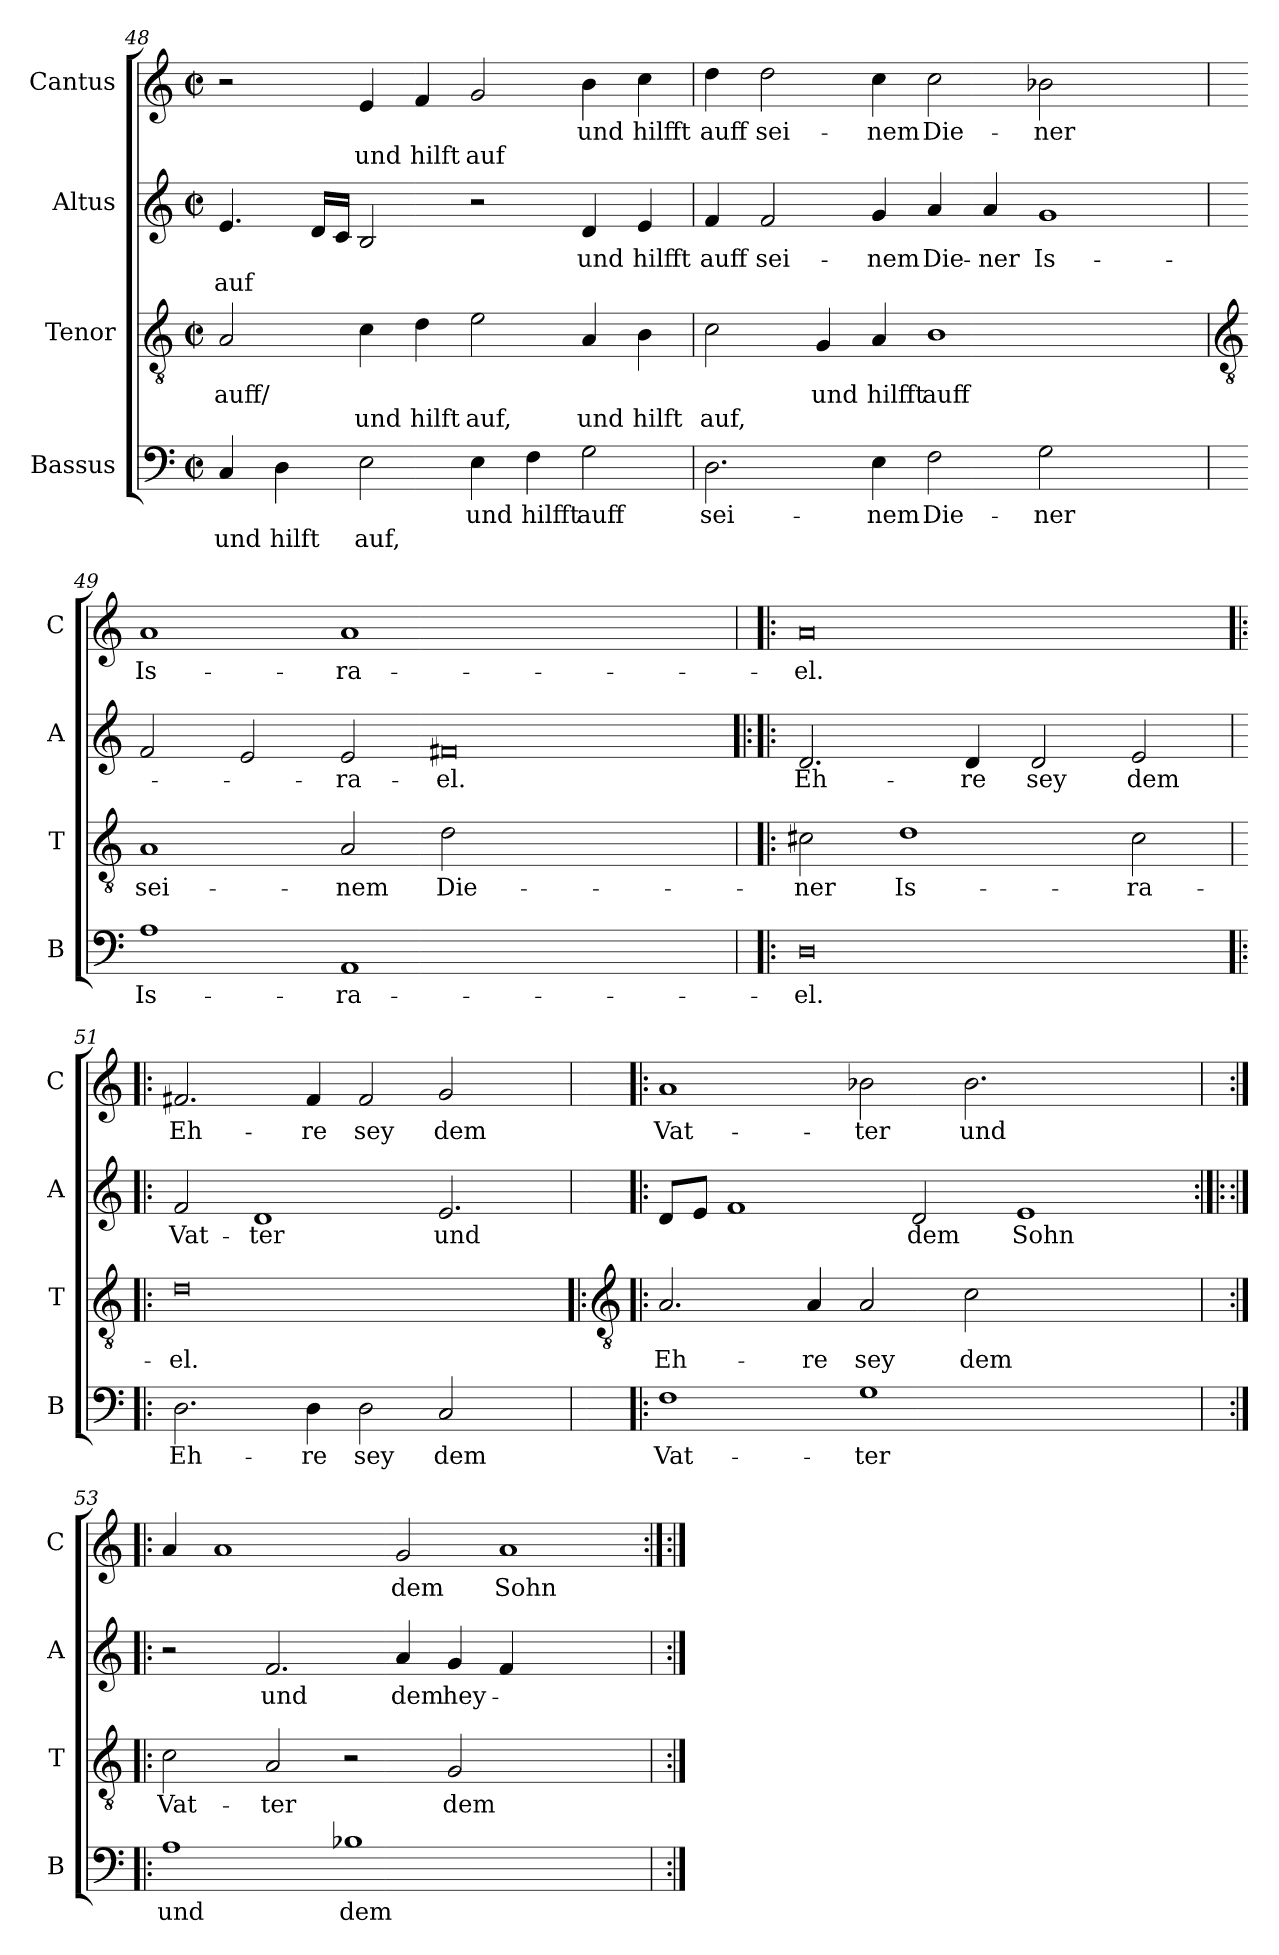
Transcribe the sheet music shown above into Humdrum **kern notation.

**kern	**text	**text	**kern	**text	**text	**kern	**text	**text	**kern	**text	**text
*part4	*part4	*part4	*part3	*part3	*part3	*part2	*part2	*part2	*part1	*part1	*part1
*staff4	*staff4	*staff4	*staff3	*staff3	*staff3	*staff2	*staff2	*staff2	*staff1	*staff1	*staff1
*I"Bassus	*	*	*I"Tenor	*	*	*I"Altus	*	*	*I"Cantus	*	*
*I'B	*	*	*I'T	*	*	*I'A	*	*	*I'C	*	*
*clefF4	*	*	*clefGv2	*	*	*clefG2	*	*	*clefG2	*	*
*k[]	*	*	*k[]	*	*	*k[]	*	*	*k[]	*	*
*C:	*	*	*C:	*	*	*C:	*	*	*C:	*	*
*M4/2	*	*	*M4/2	*	*	*M4/2	*	*	*M4/2	*	*
*met(c|)	*	*	*met(c|)	*	*	*met(c|)	*	*	*met(c|)	*	*
=48	=48	=48	=48	=48	=48	=48	=48	=48	=48	=48	=48
!	!	!LO:LY:b	!	!LO:LY:b	!	!	!	!LO:LY:b	!	!	!
4C	.	und	2A	auff/	.	4.e	.	auf	2r	.	.
!	!	!LO:LY:b	!	!	!	!	!	!	!	!	!
4D	.	hilft	.	.	.	.	.	.	.	.	.
.	.	.	.	.	.	16dLL	.	.	.	.	.
.	.	.	.	.	.	16cJJ	.	.	.	.	.
!	!	!LO:LY:b	!	!	!LO:LY:b	!	!	!	!	!	!LO:LY:b
2E	.	auf,	4c	.	und	2B	.	.	4e	.	und
!	!	!	!	!	!LO:LY:b	!	!	!	!	!	!LO:LY:b
.	.	.	4d	.	hilft	.	.	.	4f	.	hilft
!	!LO:LY:b	!	!	!	!LO:LY:b	!	!	!	!	!	!LO:LY:b
4E	und	.	2e	.	auf,	2r	.	.	2g	.	auf
!	!LO:LY:b	!	!	!	!	!	!	!	!	!	!
4F	hilfft	.	.	.	.	.	.	.	.	.	.
!	!LO:LY:b	!	!	!	!LO:LY:b	!	!LO:LY:b	!	!	!LO:LY:b	!
2G	auff	.	4A	.	und	4d	und	.	4b	und	.
!	!	!	!	!	!LO:LY:b	!	!LO:LY:b	!	!	!LO:LY:b	!
.	.	.	4B	.	hilft	4e	hilfft	.	4cc	hilfft	.
!!LO:LB:g=z
=49	=49	=49	=49	=49	=49	=49	=49	=49	=49	=49	=49
!	!LO:LY:b	!	!	!	!LO:LY:b	!	!LO:LY:b	!	!	!LO:LY:b	!
2.D	sei-	.	2c	.	auf,	4f	auff	.	4dd	auff	.
!	!	!	!	!	!	!	!LO:LY:b	!	!	!LO:LY:b	!
.	.	.	.	.	.	2f	sei-	.	2dd	sei-	.
!	!	!	!	!LO:LY:b	!	!	!	!	!	!	!
.	.	.	4G	und	.	.	.	.	.	.	.
!	!LO:LY:b	!	!	!LO:LY:b	!	!	!LO:LY:b	!	!	!LO:LY:b	!
4E	-nem	.	4A	hilfft	.	4g	-nem	.	4cc	-nem	.
!	!LO:LY:b	!	!	!LO:LY:b	!	!	!LO:LY:b	!	!	!LO:LY:b	!
2F	Die-	.	1B	auff	.	4a	Die-	.	2cc	Die-	.
!	!	!	!	!	!	!	!LO:LY:b	!	!	!	!
.	.	.	.	.	.	4a	-ner	.	.	.	.
!	!LO:LY:b	!	!	!	!	!	!LO:LY:b	!	!	!LO:LY:b	!
2G	-ner	.	.	.	.	1g	Is-	.	2b-X	-ner	.
2ryy	.	.	2ryy	.	.	.	.	.	2ryy	.	.
!!LO:LB:g=z
=49A	=49A	=49A	=49A	=49A	=49A	=49A	=49A	=49A	=49A	=49A	=49A
*	*	*	*clefGv2	*	*	*	*	*	*	*	*
!	!LO:LY:b	!	!	!LO:LY:b	!	!	!	!	!	!LO:LY:b	!
1A	Is-	.	1A	sei-	.	2f	.	.	1a	Is-	.
.	.	.	.	.	.	2e	.	.	.	.	.
!	!LO:LY:b	!	!	!LO:LY:b	!	!	!LO:LY:b	!	!	!LO:LY:b	!
1AA	-ra-	.	2A	-nem	.	2e	-ra-	.	1a	-ra-	.
!	!	!	!	!LO:LY:b	!	!	!LO:LY:b	!	!	!	!
.	.	.	2d	Die-	.	0f#X	-el.	.	.	.	.
1.ryy	.	.	1.ryy	.	.	.	.	.	1.ryy	.	.
!!LO:LB:g=z
=50A	=50A	=50A	=50A	=50A	=50A	=50A!|:	=50A	=50A	=50A	=50A	=50A
!	!LO:LY:b	!	!	!LO:LY:b	!	!	!LO:LY:b	!	!	!LO:LY:b	!
0D	-el.	.	2c#X	-ner	.	2.d	Eh-	.	0a	-el.	.
!	!	!	!	!LO:LY:b	!	!	!	!	!	!	!
.	.	.	1d	Is-	.	.	.	.	.	.	.
!	!	!	!	!	!	!	!LO:LY:b	!	!	!	!
.	.	.	.	.	.	4d	-re	.	.	.	.
!	!	!	!	!	!	!	!LO:LY:b	!	!	!	!
.	.	.	.	.	.	2d	sey	.	.	.	.
!	!	!	!	!LO:LY:b	!	!	!LO:LY:b	!	!	!	!
.	.	.	2c#	-ra-	.	2e	dem	.	.	.	.
!!LO:LB:g=z
=51!|:	=51!|:	=51!|:	=51	=51!|:	=51!|:	=51	=51!|:	=51!|:	=51!|:	=51!|:	=51!|:
!	!LO:LY:b	!	!	!LO:LY:b	!	!	!LO:LY:b	!	!	!LO:LY:b	!
2.D	Eh-	.	0d	-el.	.	2f	Vat-	.	2.f#X	Eh-	.
!	!	!	!	!	!	!	!LO:LY:b	!	!	!	!
.	.	.	.	.	.	1d	-ter	.	.	.	.
!	!LO:LY:b	!	!	!	!	!	!	!	!	!LO:LY:b	!
4D	-re	.	.	.	.	.	.	.	4f#	-re	.
!	!LO:LY:b	!	!	!	!	!	!	!	!	!LO:LY:b	!
2D	sey	.	.	.	.	.	.	.	2f#	sey	.
!	!LO:LY:b	!	!	!	!	!	!LO:LY:b	!	!	!LO:LY:b	!
2C	dem	.	.	.	.	2.e	und	.	2g	dem	.
4ryy	.	.	4ryy	.	.	.	.	.	4ryy	.	.
!!LO:LB:g=z
=52	=52	=52	=52!|:	=52	=52	=52	=52	=52	=52	=52	=52
*	*	*	*clefGv2	*	*	*	*	*	*	*	*
!	!LO:LY:b	!	!	!LO:LY:b	!	!	!	!	!	!LO:LY:b	!
1F	Vat-	.	2.A	Eh-	.	8dL	.	.	1a	Vat-	.
.	.	.	.	.	.	8eJ	.	.	.	.	.
.	.	.	.	.	.	1f	.	.	.	.	.
!	!	!	!	!LO:LY:b	!	!	!	!	!	!	!
.	.	.	4A	-re	.	.	.	.	.	.	.
!	!LO:LY:b	!	!	!LO:LY:b	!	!	!	!	!	!LO:LY:b	!
1G	-ter	.	2A	sey	.	.	.	.	2b-X	-ter	.
!	!	!	!	!	!	!	!LO:LY:b	!	!	!	!
.	.	.	.	.	.	2d	dem	.	.	.	.
!	!	!	!	!LO:LY:b	!	!	!	!	!	!LO:LY:b	!
.	.	.	2c	dem	.	.	.	.	2.b-	und	.
!	!	!	!	!	!	!	!LO:LY:b	!	!	!	!
.	.	.	.	.	.	1e	Sohn	.	.	.	.
2.ryy	.	.	2.ryy	.	.	.	.	.	.	.	.
.	.	.	.	.	.	.	.	.	2ryy	.	.
=53	=53	=53	=53	=53	=53	=53:|!|:	=53	=53	=53	=53	=53
!	!LO:LY:b	!	!	!LO:LY:b	!	!	!	!	!	!	!
1A	und	.	2c	Vat-	.	2r	.	.	4a	.	.
.	.	.	.	.	.	.	.	.	1a	.	.
!	!	!	!	!LO:LY:b	!	!	!LO:LY:b	!	!	!	!
.	.	.	2A	-ter	.	2.f	und	.	.	.	.
!	!LO:LY:b	!	!	!	!	!	!	!	!	!	!
1B-X	dem	.	2r	.	.	.	.	.	.	.	.
!	!	!	!	!	!	!	!LO:LY:b	!	!	!LO:LY:b	!
.	.	.	.	.	.	4a	dem	.	2g	dem	.
!	!	!	!	!LO:LY:b	!	!	!LO:LY:b	!	!	!	!
.	.	.	2G	dem	.	4g	hey-	.	.	.	.
!	!	!	!	!	!	!	!	!	!	!LO:LY:b	!
.	.	.	.	.	.	4f	.	.	1a	Sohn	.
2.ryy	.	.	2.ryy	.	.	2.ryy	.	.	.	.	.
=	=:|!	=:|!	=	=:|!	=:|!	=	=:|!	=:|!	=:|!	=:|!	=:|!
*-	*-	*-	*-	*-	*-	*-	*-	*-	*-	*-	*-
